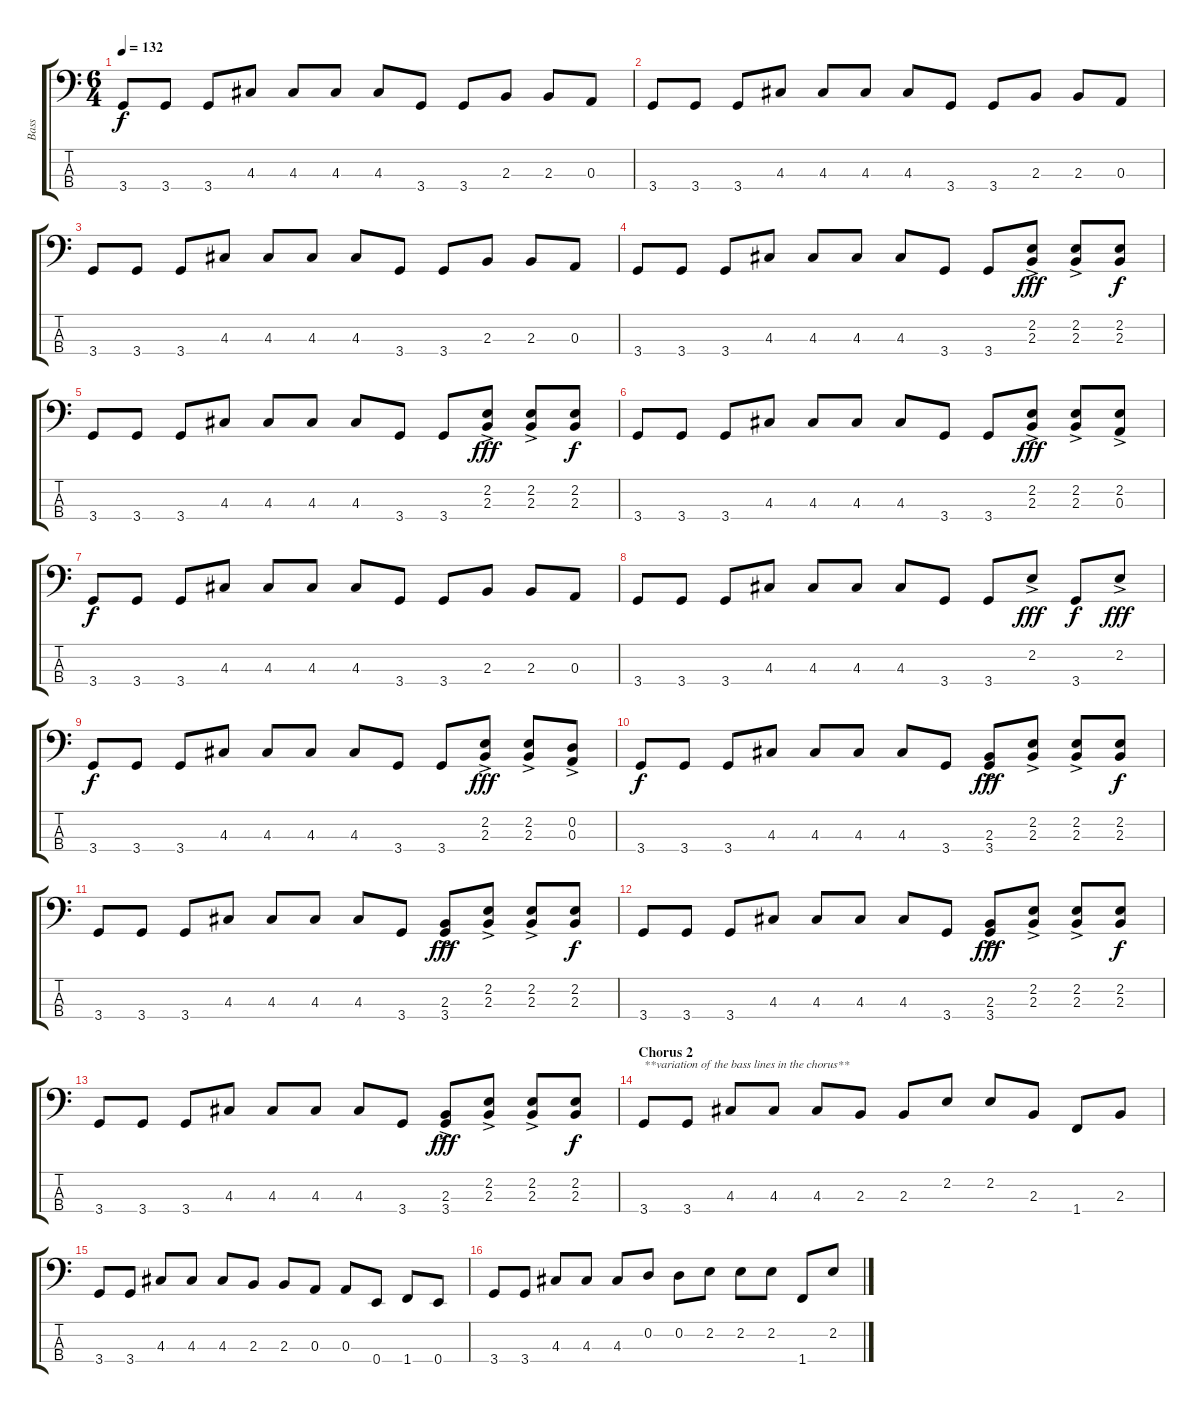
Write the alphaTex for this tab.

\track ("Bass" "Bass") {instrument electricbasspick}
\staff {score tabs}
\tuning (G2 D2 A1 E1) {hide}
\ts (6 4)
\tempo 132
\clef f4
\ks c
3.4.8{dy f} 3.4.8 3.4.8 4.3.8 4.3.8 4.3.8 4.3.8 3.4.8 3.4.8 2.3.8 2.3.8 0.3.8 |
3.4.8 3.4.8 3.4.8 4.3.8 4.3.8 4.3.8 4.3.8 3.4.8 3.4.8 2.3.8 2.3.8 0.3.8 |
3.4.8 3.4.8 3.4.8 4.3.8 4.3.8 4.3.8 4.3.8 3.4.8 3.4.8 2.3.8 2.3.8 0.3.8 |
3.4.8 3.4.8 3.4.8 4.3.8 4.3.8 4.3.8 4.3.8 3.4.8 3.4.8 (2.2{ac} 2.3{ac}).8{dy fff} (2.2{ac} 2.3{ac}).8 (2.2 2.3).8{dy f} |
3.4.8 3.4.8 3.4.8 4.3.8 4.3.8 4.3.8 4.3.8 3.4.8 3.4.8 (2.2{ac} 2.3{ac}).8{dy fff} (2.2{ac} 2.3{ac}).8 (2.2 2.3).8{dy f} |
3.4.8 3.4.8 3.4.8 4.3.8 4.3.8 4.3.8 4.3.8 3.4.8 3.4.8 (2.2{ac} 2.3{ac}).8{dy fff} (2.2{ac} 2.3{ac}).8 (2.2{ac} 0.3{ac}).8 |
3.4.8{dy f} 3.4.8 3.4.8 4.3.8 4.3.8 4.3.8 4.3.8 3.4.8 3.4.8 2.3.8 2.3.8 0.3.8 |
3.4.8 3.4.8 3.4.8 4.3.8 4.3.8 4.3.8 4.3.8 3.4.8 3.4.8 2.2{ac}.8{dy fff} 3.4.8{dy f} 2.2{ac}.8{dy fff} |
3.4.8{dy f} 3.4.8 3.4.8 4.3.8 4.3.8 4.3.8 4.3.8 3.4.8 3.4.8 (2.2{ac} 2.3{ac}).8{dy fff} (2.2{ac} 2.3{ac}).8 (0.2{ac} 0.3{ac}).8 |
3.4.8{dy f} 3.4.8 3.4.8 4.3.8 4.3.8 4.3.8 4.3.8 3.4.8 (2.3{ac} 3.4{ac}).8{dy fff} (2.2{ac} 2.3{ac}).8 (2.2{ac} 2.3{ac}).8 (2.2 2.3).8{dy f} |
3.4.8 3.4.8 3.4.8 4.3.8 4.3.8 4.3.8 4.3.8 3.4.8 (2.3{ac} 3.4{ac}).8{dy fff} (2.2{ac} 2.3{ac}).8 (2.2{ac} 2.3{ac}).8 (2.2 2.3).8{dy f} |
3.4.8 3.4.8 3.4.8 4.3.8 4.3.8 4.3.8 4.3.8 3.4.8 (2.3{ac} 3.4{ac}).8{dy fff} (2.2{ac} 2.3{ac}).8 (2.2{ac} 2.3{ac}).8 (2.2 2.3).8{dy f} |
3.4.8 3.4.8 3.4.8 4.3.8 4.3.8 4.3.8 4.3.8 3.4.8 (2.3{ac} 3.4{ac}).8{dy fff} (2.2{ac} 2.3{ac}).8 (2.2{ac} 2.3{ac}).8 (2.2 2.3).8{dy f} |
\section ("" "Chorus 2")
3.4.8{txt "**variation of the bass lines in the chorus**"} 3.4.8 4.3.8 4.3.8 4.3.8 2.3.8 2.3.8 2.2.8 2.2.8 2.3.8 1.4.8 2.3.8 |
3.4.8 3.4.8 4.3.8 4.3.8 4.3.8 2.3.8 2.3.8 0.3.8 0.3.8 0.4.8 1.4.8 0.4.8 |
3.4.8 3.4.8 4.3.8 4.3.8 4.3.8 0.2.8 0.2.8 2.2.8 2.2.8 2.2.8 1.4.8 2.2.8
